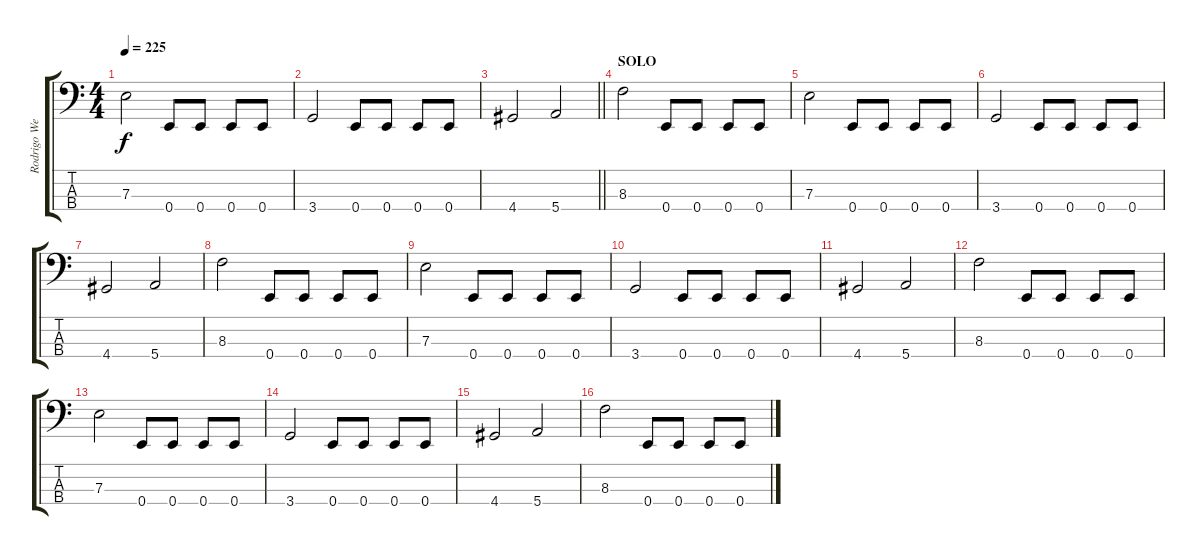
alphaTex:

\track ("Rodrigo Westphal" "Rodrigo We") {instrument electricbassfinger}
\staff {score tabs}
\tuning (G2 D2 A1 E1) {hide}
\ts (4 4)
\tempo 225
\clef f4
\ks c
7.3.2{dy f} 0.4.8 0.4.8 0.4.8 0.4.8 |
3.4.2 0.4.8 0.4.8 0.4.8 0.4.8 |
\barLineRight lightlight
4.4.2 5.4.2 |
\section ("" "SOLO")
8.3.2 0.4.8 0.4.8 0.4.8 0.4.8 |
7.3.2 0.4.8 0.4.8 0.4.8 0.4.8 |
3.4.2 0.4.8 0.4.8 0.4.8 0.4.8 |
4.4.2 5.4.2 |
8.3.2 0.4.8 0.4.8 0.4.8 0.4.8 |
7.3.2 0.4.8 0.4.8 0.4.8 0.4.8 |
3.4.2 0.4.8 0.4.8 0.4.8 0.4.8 |
4.4.2 5.4.2 |
8.3.2 0.4.8 0.4.8 0.4.8 0.4.8 |
7.3.2 0.4.8 0.4.8 0.4.8 0.4.8 |
3.4.2 0.4.8 0.4.8 0.4.8 0.4.8 |
4.4.2 5.4.2 |
8.3.2 0.4.8 0.4.8 0.4.8 0.4.8
